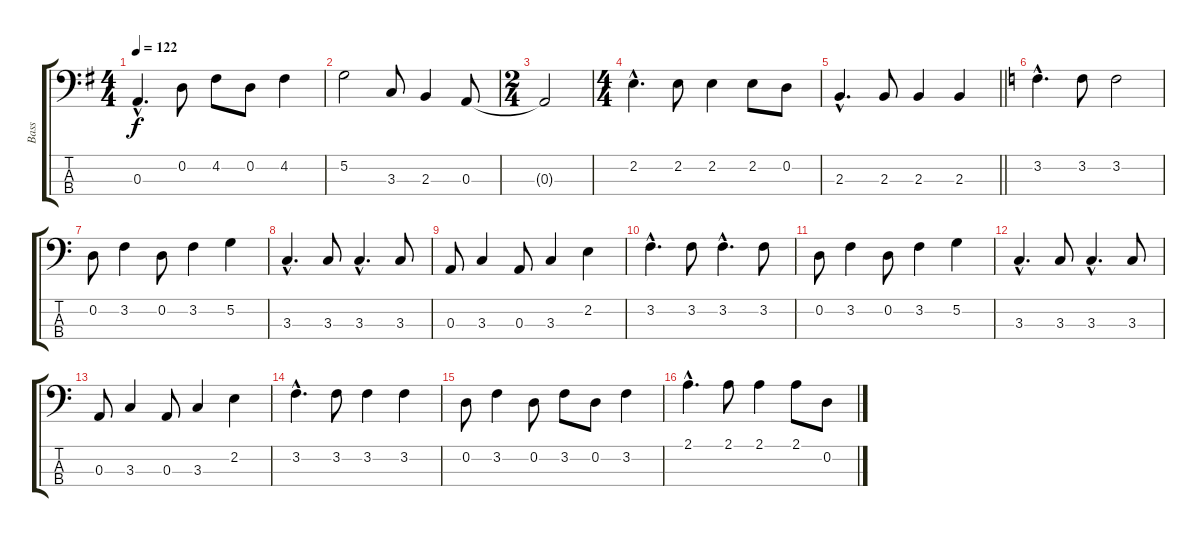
\track ("Bass" "Bass") {instrument electricbasspick}
\staff {score tabs}
\tuning (G2 D2 A1 E1) {hide}
\ts (4 4)
\tempo 122
\clef f4
\ks g
0.3{hac t}.4{d dy f} 0.2.8 4.2.8 0.2.8 4.2.4 |
5.2.2 3.3.8 2.3.4 0.3.8 |
\ts (2 4)
0.3{t}.2 |
\ts (4 4)
2.2{hac}.4{d} 2.2.8 2.2.4 2.2.8 0.2.8 |
\barLineRight lightlight
2.3{hac}.4{d} 2.3.8 2.3.4 2.3.4 |
\ks c
3.2{hac}.4{d} 3.2.8 3.2.2 |
0.2.8 3.2.4 0.2.8 3.2.4 5.2.4 |
3.3{hac}.4{d} 3.3.8 3.3{hac}.4{d} 3.3.8 |
0.3.8 3.3.4 0.3.8 3.3.4 2.2.4 |
3.2{hac}.4{d} 3.2.8 3.2{hac}.4{d} 3.2.8 |
0.2.8 3.2.4 0.2.8 3.2.4 5.2.4 |
3.3{hac}.4{d} 3.3.8 3.3{hac}.4{d} 3.3.8 |
0.3.8 3.3.4 0.3.8 3.3.4 2.2.4 |
3.2{hac}.4{d} 3.2.8 3.2.4 3.2.4 |
0.2.8 3.2.4 0.2.8 3.2.8 0.2.8 3.2.4 |
2.1{hac}.4{d} 2.1.8 2.1.4 2.1.8 0.2.8
